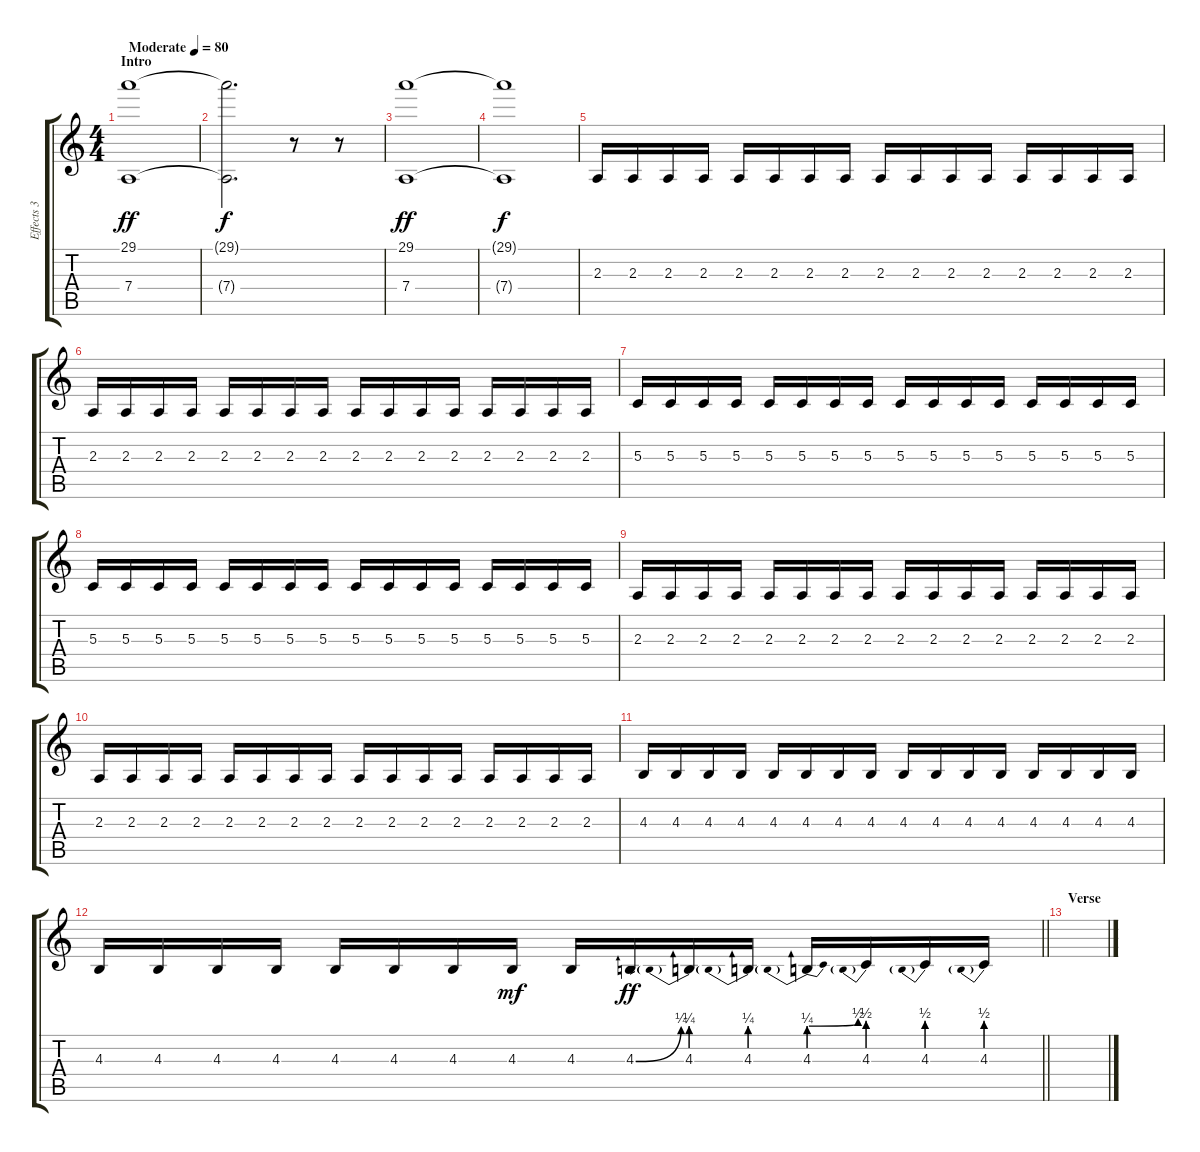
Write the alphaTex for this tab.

\track ("Effects 3" "Effects 3") {instrument synthbrass2}
\staff {score tabs}
\tuning (E4 B3 G3 D3 A2 E2) {hide}
\ts (4 4)
\section ("" "Intro")
\tempo (80 "Moderate")
\clef g2
\ks c
(29.1 7.4).1{dy ff volume 0 instrument stringensemble1} |
(29.1{t} 7.4{t}).2{d dy f} r.8 r.8{volume 5} |
(29.1 7.4).1{dy ff volume 0 instrument stringensemble1} |
(29.1{t} 7.4{t}).1{dy f} |
2.3.16{volume 10 balance 11 instrument overdrivenguitar} 2.3.16 2.3.16 2.3.16 2.3.16 2.3.16 2.3.16 2.3.16 2.3.16 2.3.16 2.3.16 2.3.16 2.3.16 2.3.16 2.3.16 2.3.16 |
2.3.16 2.3.16 2.3.16 2.3.16 2.3.16 2.3.16 2.3.16 2.3.16 2.3.16 2.3.16 2.3.16 2.3.16 2.3.16 2.3.16 2.3.16 2.3.16 |
5.3.16 5.3.16 5.3.16 5.3.16 5.3.16 5.3.16 5.3.16 5.3.16 5.3.16 5.3.16 5.3.16 5.3.16 5.3.16 5.3.16 5.3.16 5.3.16 |
5.3.16 5.3.16 5.3.16 5.3.16 5.3.16 5.3.16 5.3.16 5.3.16 5.3.16 5.3.16 5.3.16 5.3.16 5.3.16 5.3.16 5.3.16 5.3.16 |
2.3.16 2.3.16 2.3.16 2.3.16 2.3.16 2.3.16 2.3.16 2.3.16 2.3.16 2.3.16 2.3.16 2.3.16 2.3.16 2.3.16 2.3.16 2.3.16 |
2.3.16 2.3.16 2.3.16 2.3.16 2.3.16 2.3.16 2.3.16 2.3.16 2.3.16 2.3.16 2.3.16 2.3.16 2.3.16 2.3.16 2.3.16 2.3.16 |
4.3.16 4.3.16 4.3.16 4.3.16 4.3.16 4.3.16 4.3.16 4.3.16 4.3.16 4.3.16 4.3.16 4.3.16 4.3.16 4.3.16 4.3.16 4.3.16 |
\barLineRight lightlight
4.3.16 4.3.16 4.3.16 4.3.16 4.3.16 4.3.16 4.3.16 4.3.16{dy mf volume 12 balance 16} 4.3.16 4.3{be (bend 0 0 60 1)}.16{dy ff} 4.3{be (prebend 0 1 60 1)}.16 4.3{be (prebend 0 1 60 1)}.16 4.3{be (prebendbend 0 1 60 2)}.16 4.3{be (prebend 0 2 60 2)}.16 4.3{be (prebend 0 2 60 2)}.16 4.3{be (prebend 0 2 60 2)}.16 |
\section ("" "Verse")
